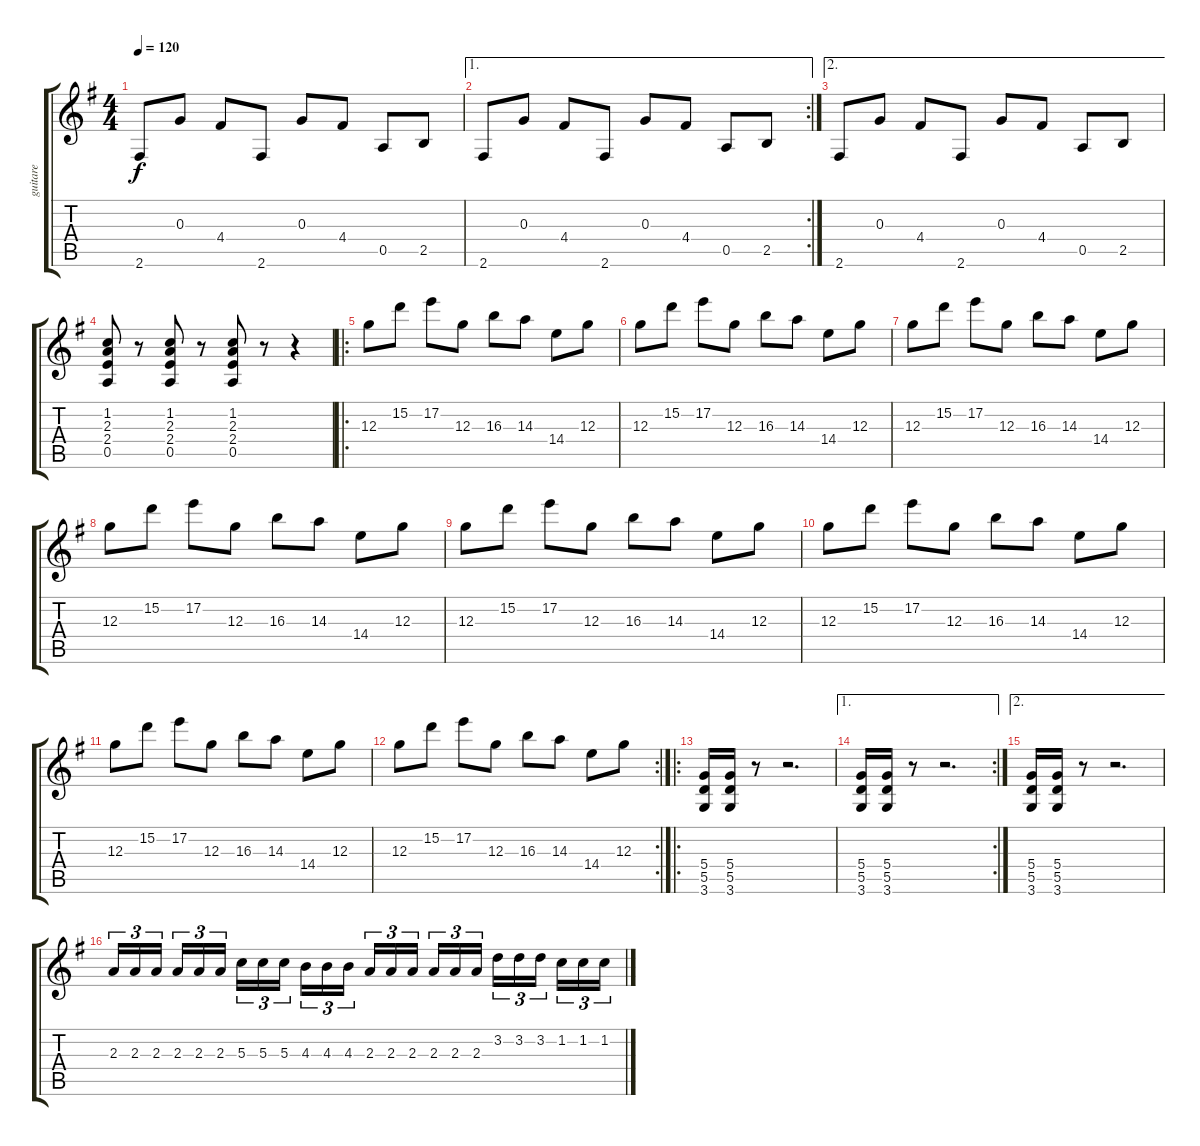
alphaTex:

\track ("guitare" "guitare") {instrument distortionguitar}
\staff {score tabs}
\tuning (E4 B3 G3 D3 A2 E2) {hide}
\ts (4 4)
\tempo 120
\clef g2
\ks g
2.6.8{dy f} 0.3.8 4.4.8 2.6.8 0.3.8 4.4.8 0.5.8 2.5.8 |
\ae 1
\rc 2
2.6.8 0.3.8 4.4.8 2.6.8 0.3.8 4.4.8 0.5.8 2.5.8 |
\ae 2
2.6.8 0.3.8 4.4.8 2.6.8 0.3.8 4.4.8 0.5.8 2.5.8 |
(1.2 2.3 2.4 0.5).8{instrument distortionguitar} r.8 (1.2 2.3 2.4 0.5).8 r.8 (1.2 2.3 2.4 0.5).8 r.8 r.4 |
\ro
12.3.8{instrument distortionguitar} 15.2.8 17.2.8 12.3.8 16.3.8 14.3.8 14.4.8 12.3.8 |
12.3.8 15.2.8 17.2.8 12.3.8 16.3.8 14.3.8 14.4.8 12.3.8 |
12.3.8 15.2.8 17.2.8 12.3.8 16.3.8 14.3.8 14.4.8 12.3.8 |
12.3.8 15.2.8 17.2.8 12.3.8 16.3.8 14.3.8 14.4.8 12.3.8 |
12.3.8 15.2.8 17.2.8 12.3.8 16.3.8 14.3.8 14.4.8 12.3.8 |
12.3.8 15.2.8 17.2.8 12.3.8 16.3.8 14.3.8 14.4.8 12.3.8 |
12.3.8 15.2.8 17.2.8 12.3.8 16.3.8 14.3.8 14.4.8 12.3.8 |
\rc 2
12.3.8 15.2.8 17.2.8 12.3.8 16.3.8 14.3.8 14.4.8 12.3.8 |
\ro
(5.4 5.5 3.6).16 (5.4 5.5 3.6).16 r.8 r.2{d} |
\ae 1
\rc 2
(5.4 5.5 3.6).16 (5.4 5.5 3.6).16 r.8 r.2{d} |
\ae 2
(5.4 5.5 3.6).16 (5.4 5.5 3.6).16 r.8 r.2{d} |
2.3.16{tu (3 2)} 2.3.16{tu (3 2)} 2.3.16{tu (3 2)} 2.3.16{tu (3 2)} 2.3.16{tu (3 2)} 2.3.16{tu (3 2)} 5.3.16{tu (3 2)} 5.3.16{tu (3 2)} 5.3.16{tu (3 2)} 4.3.16{tu (3 2)} 4.3.16{tu (3 2)} 4.3.16{tu (3 2)} 2.3.16{tu (3 2)} 2.3.16{tu (3 2)} 2.3.16{tu (3 2)} 2.3.16{tu (3 2)} 2.3.16{tu (3 2)} 2.3.16{tu (3 2)} 3.2.16{tu (3 2)} 3.2.16{tu (3 2)} 3.2.16{tu (3 2)} 1.2.16{tu (3 2)} 1.2.16{tu (3 2)} 1.2.16{tu (3 2)}
